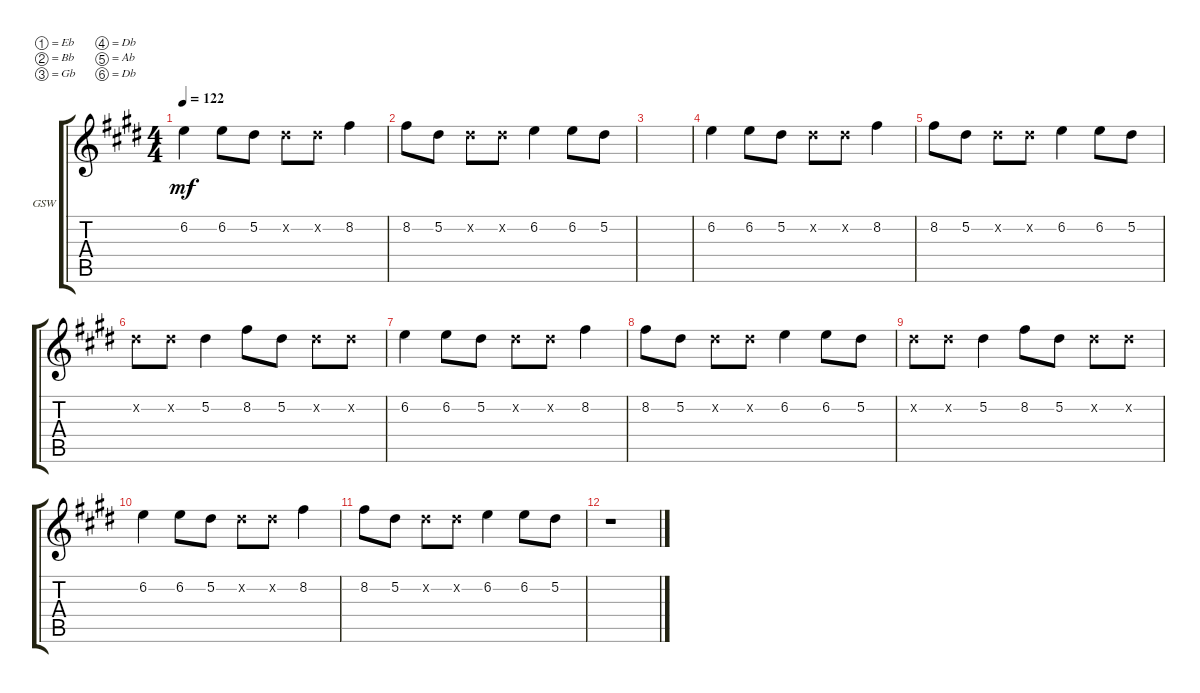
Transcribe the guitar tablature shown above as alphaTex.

\defaultSystemsLayout 4
\bracketExtendMode groupsimilarinstruments
\firstSystemTrackNameOrientation horizontal
\otherSystemsTrackNameOrientation horizontal
\track ("Guitarra Solo Wha" "GSW") {multiBarRest instrument overdrivenguitar}
\staff {score tabs}
\tuning (Eb4 Bb3 Gb3 Db3 Ab2 Db2)
\ts (4 4)
\tempo 122
\clef g2
\ks e
6.2.4{dy mf} 6.2.8 5.2.8 5.2{x}.8 5.2{x}.8 8.2.4 |
8.2.8 5.2.8 5.2{x}.8 5.2{x}.8 6.2.4 6.2.8 5.2.8 |
|
6.2.4 6.2.8 5.2.8 5.2{x}.8 5.2{x}.8 8.2.4 |
8.2.8 5.2.8 5.2{x}.8 5.2{x}.8 6.2.4 6.2.8 5.2.8 |
5.2{x}.8 5.2{x}.8 5.2.4 8.2.8 5.2.8 5.2{x}.8 5.2{x}.8 |
6.2.4 6.2.8 5.2.8 5.2{x}.8 5.2{x}.8 8.2.4 |
8.2.8 5.2.8 5.2{x}.8 5.2{x}.8 6.2.4 6.2.8 5.2.8 |
5.2{x}.8 5.2{x}.8 5.2.4 8.2.8 5.2.8 5.2{x}.8 5.2{x}.8 |
6.2.4 6.2.8 5.2.8 5.2{x}.8 5.2{x}.8 8.2.4 |
8.2.8 5.2.8 5.2{x}.8 5.2{x}.8 6.2.4 6.2.8 5.2.8 |
r.1
